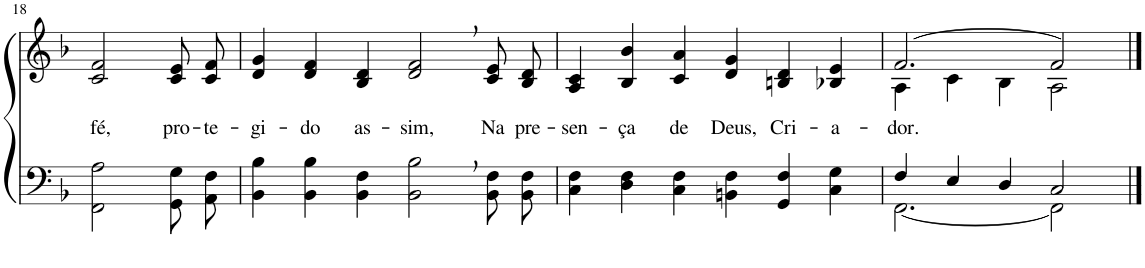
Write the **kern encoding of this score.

**kern	**kern	**text
*part2	*part1	*part1
*staff2	*staff1	*staff1
*I"Parte III e IV	*I"Parte I e II	*
!!LO:PB:g=z
*clefF4	*clefG2	*
*Trd-1c-2	*Trd-1c-2	*
*k[b-]	*k[b-]	*
*M6/4	*M6/4	*
=18	=18	=18
!	!	!LO:LY:b
2FF\ 2A\	2c/ 2f/	fé,
!	!	!LO:LY:b
8GG/ 8G/L	8c/ 8e/L	pro-
!	!	!LO:LY:b
8AA/ 8F/J	8c/ 8f/J	-te-
=19	=19	=19
!	!	!LO:LY:b
4BB-\ 4B-\	4d/ 4g/	-gi-
!	!	!LO:LY:b
4BB-\ 4B-\	4d/ 4f/	-do
!	!	!LO:LY:b
4BB-\ 4F\	4B-/ 4d/	as-
!	!	!LO:LY:b
2BB-\, 2B-\,	2d/, 2f/,	-sim,
!	!	!LO:LY:b
8BB-\ 8F\L	8c/ 8e/L	Na
!	!	!LO:LY:b
8BB-\ 8F\J	8B-/ 8d/J	pre-
=20	=20	=20
!	!	!LO:LY:b
4C\ 4F\	4A/ 4c/	-sen-
!	!	!LO:LY:b
4D\ 4F\	4B-/ 4b-/	-ça
!	!	!LO:LY:b
4C\ 4F\	4c/ 4a/	de
!	!	!LO:LY:b
4BBn\ 4F\	4d/ 4g/	Deus,
!	!	!LO:LY:b
4GG/ 4F/	4Bn/ 4d/	Cri-
!	!	!LO:LY:b
4C\ 4G\	4B-X/ 4e/	-a-
=21	=21	=21
*^	*	*
!	!	!	!LO:LY:b
*	*	*^	*
4F/	[2.FF\	[2.f/	4A\	-dor.
4E/	.	.	4c\	.
4D/	.	.	4B-\	.
2C/	2FF\]	2f/]	2A\	.
*v	*v	*	*	*
*	*v	*v	*
==	==	==
*-	*-	*-
